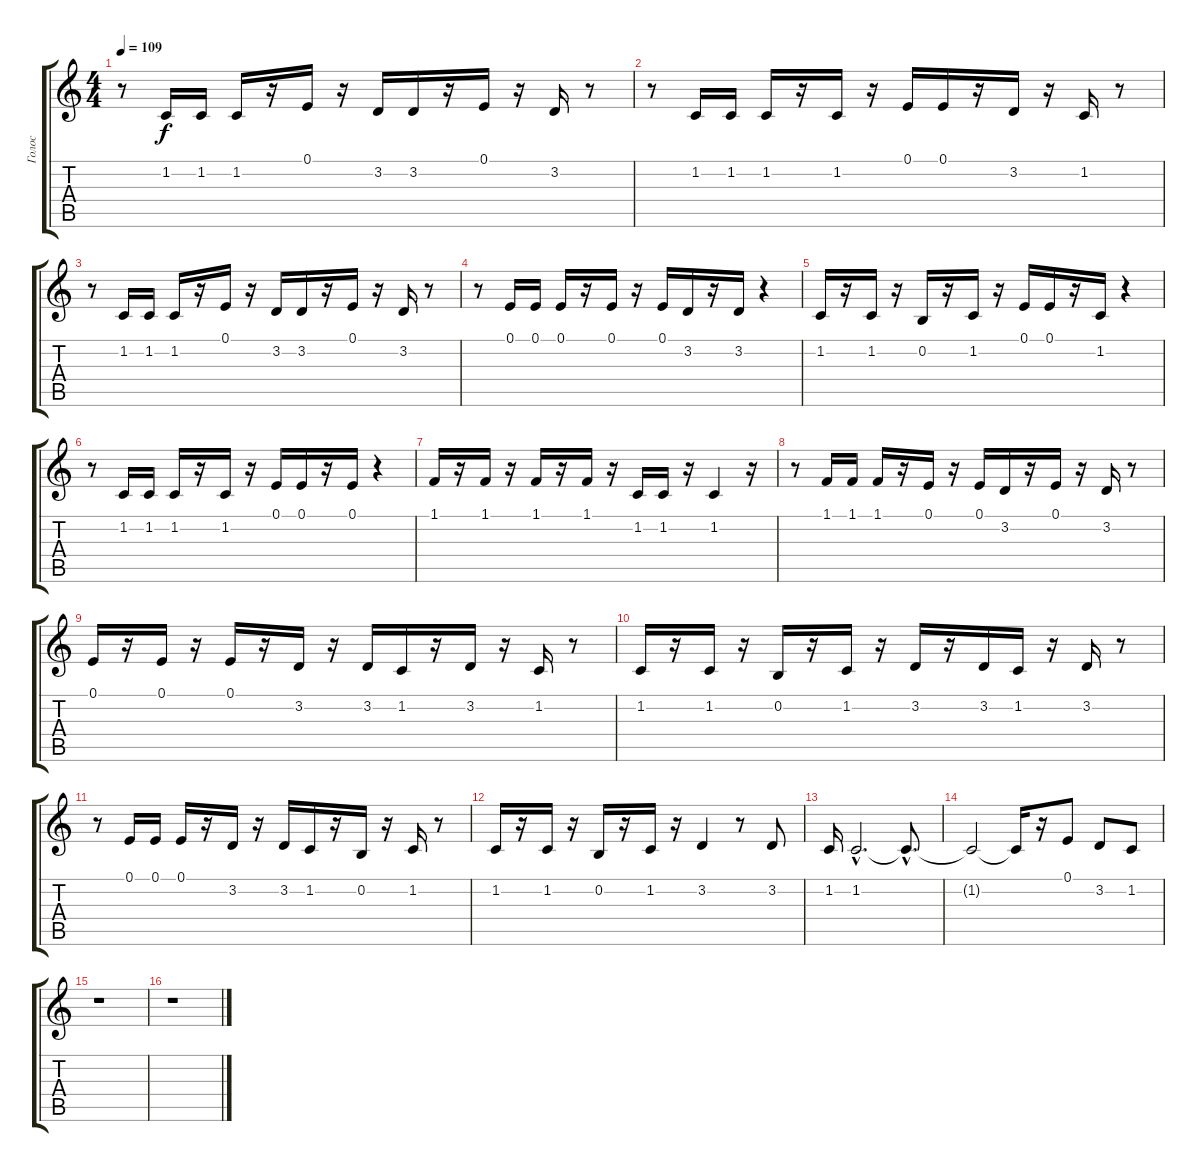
\track ("Голос " "Голос ") {instrument lead8bassandlead}
\staff {score tabs}
\tuning (E4 B3 G3 D3 A2 E2) {hide}
\ts (4 4)
\tempo 109
\clef g2
\ks c
r.8{dy f} 1.2.16 1.2.16 1.2.16 r.16 0.1.16 r.16 3.2.16 3.2.16 r.16 0.1.16 r.16 3.2.16 r.8 |
r.8 1.2.16 1.2.16 1.2.16 r.16 1.2.16 r.16 0.1.16 0.1.16 r.16 3.2.16 r.16 1.2.16 r.8 |
r.8 1.2.16 1.2.16 1.2.16 r.16 0.1.16 r.16 3.2.16 3.2.16 r.16 0.1.16 r.16 3.2.16 r.8 |
r.8 0.1.16 0.1.16 0.1.16 r.16 0.1.16 r.16 0.1.16 3.2.16 r.16 3.2.16 r.4 |
1.2.16 r.16 1.2.16 r.16 0.2.16 r.16 1.2.16 r.16 0.1.16 0.1.16 r.16 1.2.16 r.4 |
r.8 1.2.16 1.2.16 1.2.16 r.16 1.2.16 r.16 0.1.16 0.1.16 r.16 0.1.16 r.4 |
1.1.16 r.16 1.1.16 r.16 1.1.16 r.16 1.1.16 r.16 1.2.16 1.2.16 r.16 1.2.4 r.16 |
r.8 1.1.16 1.1.16 1.1.16 r.16 0.1.16 r.16 0.1.16 3.2.16 r.16 0.1.16 r.16 3.2.16 r.8 |
0.1.16 r.16 0.1.16 r.16 0.1.16 r.16 3.2.16 r.16 3.2.16 1.2.16 r.16 3.2.16 r.16 1.2.16 r.8 |
1.2.16 r.16 1.2.16 r.16 0.2.16 r.16 1.2.16 r.16 3.2.16 r.16 3.2.16 1.2.16 r.16 3.2.16 r.8 |
r.8 0.1.16 0.1.16 0.1.16 r.16 3.2.16 r.16 3.2.16 1.2.16 r.16 0.2.16 r.16 1.2.16 r.8 |
1.2.16 r.16 1.2.16 r.16 0.2.16 r.16 1.2.16 r.16 3.2.4 r.8 3.2.8 |
1.2.16 1.2{hac}.2{d} 1.2{hac t}.8{d} |
1.2{t}.2 1.2{t}.16 r.16 0.1.8 3.2.8 1.2.8 |
r.1 |
r.1
